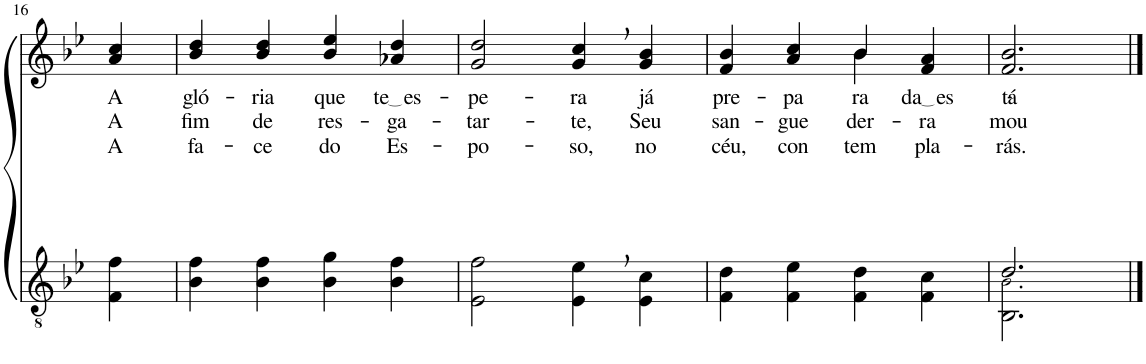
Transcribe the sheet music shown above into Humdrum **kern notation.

**kern	**kern	**text	**text	**text
*part2	*part1	*part1	*part1	*part1
*staff2	*staff1	*staff1	*staff1	*staff1
*I"Parte III e IV	*I"Parte I e II	*	*	*
!!LO:PB:g=z
*clefGv2	*clefG2	*	*	*
*Trd4c7	*Trd4c7	*	*	*
*k[b-e-]	*k[b-e-]	*	*	*
*M4/4	*M4/4	*	*	*
=16	=16	=16	=16	=16
!	!	!LO:LY:b	!LO:LY:b	!LO:LY:b
4F\ 4f\	4a/ 4cc/	A	A	A
=17	=17	=17	=17	=17
!	!	!LO:LY:b	!LO:LY:b	!LO:LY:b
4B-\ 4f\	4b-/ 4dd/	gló-	fim	fa-
!	!	!LO:LY:b	!LO:LY:b	!LO:LY:b
4B-\ 4f\	4b-/ 4dd/	-ria	de	-ce
!	!	!LO:LY:b	!LO:LY:b	!LO:LY:b
4B-\ 4g\	4b-/ 4ee-/	que	res-	do
!	!	!LO:LY:b	!LO:LY:b	!LO:LY:b
4B-\ 4f\	4a-X/ 4dd/	te es	-ga-	Es-
=18	=18	=18	=18	=18
!	!	!LO:LY:b	!LO:LY:b	!LO:LY:b
2E-\ 2f\	2g/ 2dd/	-pe-	-tar-	-po-
!	!	!LO:LY:b	!LO:LY:b	!LO:LY:b
4E-\, 4e-\,	4g/, 4cc/,	-ra	-te,	-so,
!	!	!LO:LY:b	!LO:LY:b	!LO:LY:b
4E-\ 4c\	4g/ 4b-/	já	Seu	no
=19	=19	=19	=19	=19
*	*^	*	*	*
!	!	!	!LO:LY:b	!LO:LY:b	!LO:LY:b
4F\ 4d\	2ryy	4f/ 4b-/	pre-	san-	céu,
!	!	!	!LO:LY:b	!LO:LY:b	!LO:LY:b
4F\ 4e-\	.	4a/ 4cc/	-pa-	-gue	con-
!	!	!	!LO:LY:b	!	!LO:LY:b
!	!	!	!	!LO:LY:b	!
4F\ 4d\	4b-\	4b-/	.	der-	-tem-
!	!	!	!LO:LY:b	!LO:LY:b	!LO:LY:b
4F\ 4c\	4ryy	4f/ 4a/	da es	-ra	-pla-
=20	=20	=20	=20	=20	=20
*^	*	*	*	*	*
!	!	!	!	!LO:LY:b	!LO:LY:b	!LO:LY:b
*	*	*v	*v	*	*	*
2.d/	2.BB-\ 2.B-!\	2.f/ 2.b-/	tá-	mou	-rás.
*v	*v	*	*	*	*
==	==	==	==	==
*-	*-	*-	*-	*-
